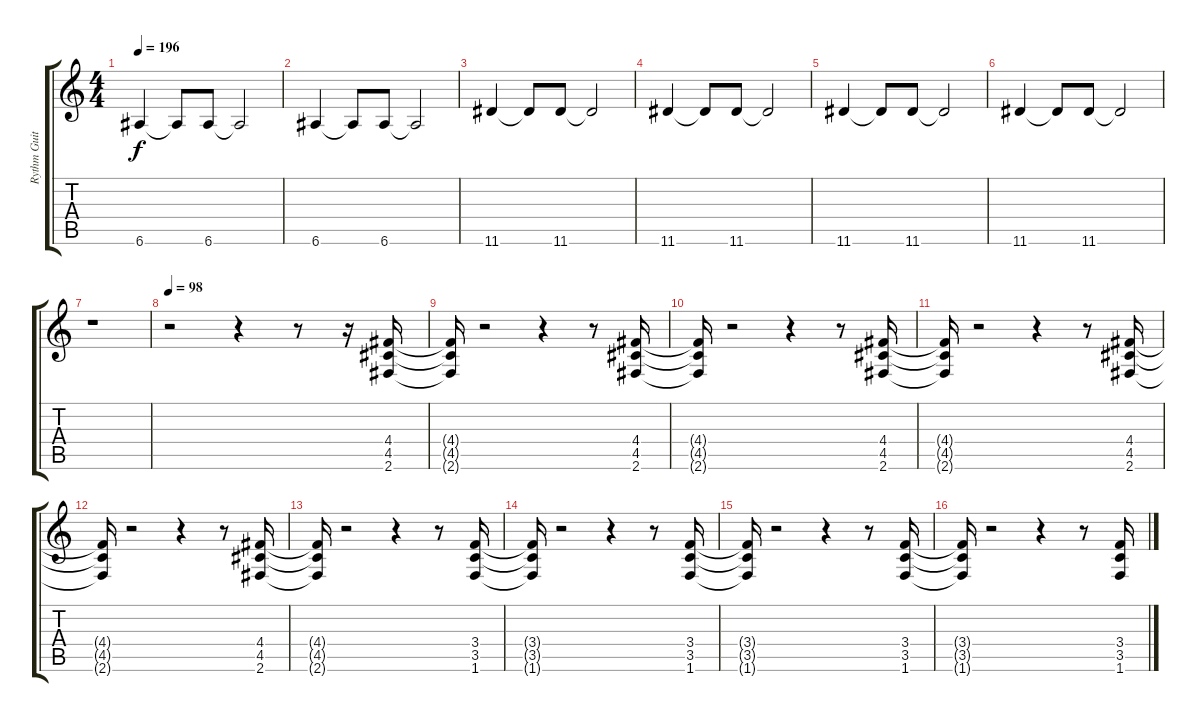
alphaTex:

\track ("Rythm Guitar" "Rythm Guit") {instrument distortionguitar}
\staff {score tabs}
\tuning (E4 B3 G3 D3 A2 E2) {hide}
\ts (4 4)
\tempo 196
\clef g2
\ks c
6.6.4{dy f} 6.6{t}.8 6.6.8 6.6{t}.2 |
6.6.4 6.6{t}.8 6.6.8 6.6{t}.2 |
11.6.4 11.6{t}.8 11.6.8 11.6{t}.2 |
11.6.4 11.6{t}.8 11.6.8 11.6{t}.2 |
11.6.4 11.6{t}.8 11.6.8 11.6{t}.2 |
11.6.4 11.6{t}.8 11.6.8 11.6{t}.2 |
r.1 |
\tempo 98
r.2 r.4 r.8 r.16 (4.4 4.5 2.6).16 |
(4.4{t} 4.5{t} 2.6{t}).16 r.2 r.4 r.8 (4.4 4.5 2.6).16 |
(4.4{t} 4.5{t} 2.6{t}).16 r.2 r.4 r.8 (4.4 4.5 2.6).16 |
(4.4{t} 4.5{t} 2.6{t}).16 r.2 r.4 r.8 (4.4 4.5 2.6).16 |
(4.4{t} 4.5{t} 2.6{t}).16 r.2 r.4 r.8 (4.4 4.5 2.6).16 |
(4.4{t} 4.5{t} 2.6{t}).16 r.2 r.4 r.8 (3.4 3.5 1.6).16 |
(3.4{t} 3.5{t} 1.6{t}).16 r.2 r.4 r.8 (3.4 3.5 1.6).16 |
(3.4{t} 3.5{t} 1.6{t}).16 r.2 r.4 r.8 (3.4 3.5 1.6).16 |
(3.4{t} 3.5{t} 1.6{t}).16 r.2 r.4 r.8 (3.4 3.5 1.6).16
